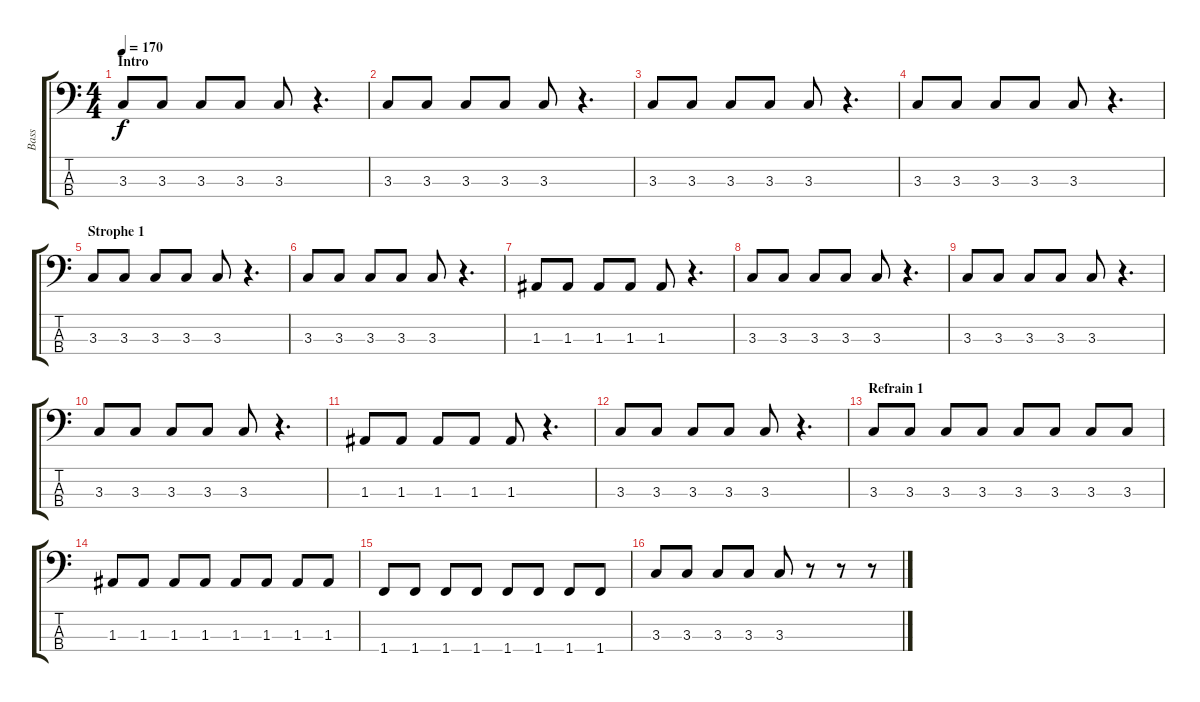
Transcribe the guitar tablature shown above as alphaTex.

\track ("Bass" "Bass") {instrument electricbasspick}
\staff {score tabs}
\tuning (G2 D2 A1 E1) {hide}
\ts (4 4)
\section ("" "Intro")
\tempo 170
\clef f4
\ks c
3.3.8{dy f instrument electricbasspick} 3.3.8 3.3.8 3.3.8 3.3.8 r.4{d} |
3.3.8 3.3.8 3.3.8 3.3.8 3.3.8 r.4{d} |
3.3.8 3.3.8 3.3.8 3.3.8 3.3.8 r.4{d} |
3.3.8 3.3.8 3.3.8 3.3.8 3.3.8 r.4{d} |
\section ("" "Strophe 1")
3.3.8 3.3.8 3.3.8 3.3.8 3.3.8 r.4{d} |
3.3.8 3.3.8 3.3.8 3.3.8 3.3.8 r.4{d} |
1.3.8 1.3.8 1.3.8 1.3.8 1.3.8 r.4{d} |
3.3.8 3.3.8 3.3.8 3.3.8 3.3.8 r.4{d} |
3.3.8 3.3.8 3.3.8 3.3.8 3.3.8 r.4{d} |
3.3.8 3.3.8 3.3.8 3.3.8 3.3.8 r.4{d} |
1.3.8 1.3.8 1.3.8 1.3.8 1.3.8 r.4{d} |
3.3.8 3.3.8 3.3.8 3.3.8 3.3.8 r.4{d} |
\section ("" "Refrain 1")
3.3.8 3.3.8 3.3.8 3.3.8 3.3.8 3.3.8 3.3.8 3.3.8 |
1.3.8 1.3.8 1.3.8 1.3.8 1.3.8 1.3.8 1.3.8 1.3.8 |
1.4.8 1.4.8 1.4.8 1.4.8 1.4.8 1.4.8 1.4.8 1.4.8 |
3.3.8 3.3.8 3.3.8 3.3.8 3.3.8 r.8 r.8 r.8
